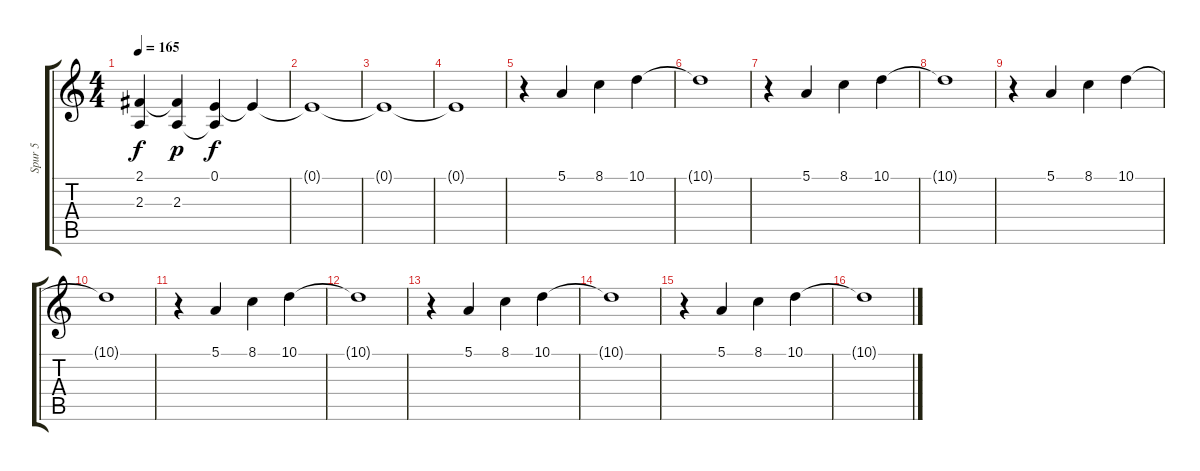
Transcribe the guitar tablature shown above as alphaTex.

\track ("Spur 5" "Spur 5") {instrument acousticgrandpiano}
\staff {score tabs}
\tuning (E4 B3 G3 D3 A2 E2) {hide}
\ts (4 4)
\tempo 165
\clef g2
\ks c
(2.1 2.3{t}).4{dy f} (2.1{t} 2.3).4{dy p} (0.1 2.3{t}).4{dy f} 0.1{t}.4 |
0.1{t}.1 |
0.1{t}.1 |
0.1{t}.1 |
r.4{volume 12 balance 12 instrument acousticgrandpiano} 5.1.4 8.1.4 10.1.4 |
10.1{t}.1 |
r.4 5.1.4 8.1.4 10.1.4 |
10.1{t}.1 |
r.4 5.1.4 8.1.4 10.1.4 |
10.1{t}.1 |
r.4 5.1.4 8.1.4 10.1.4 |
10.1{t}.1 |
r.4 5.1.4 8.1.4 10.1.4 |
10.1{t}.1 |
r.4 5.1.4 8.1.4 10.1.4 |
10.1{t}.1
